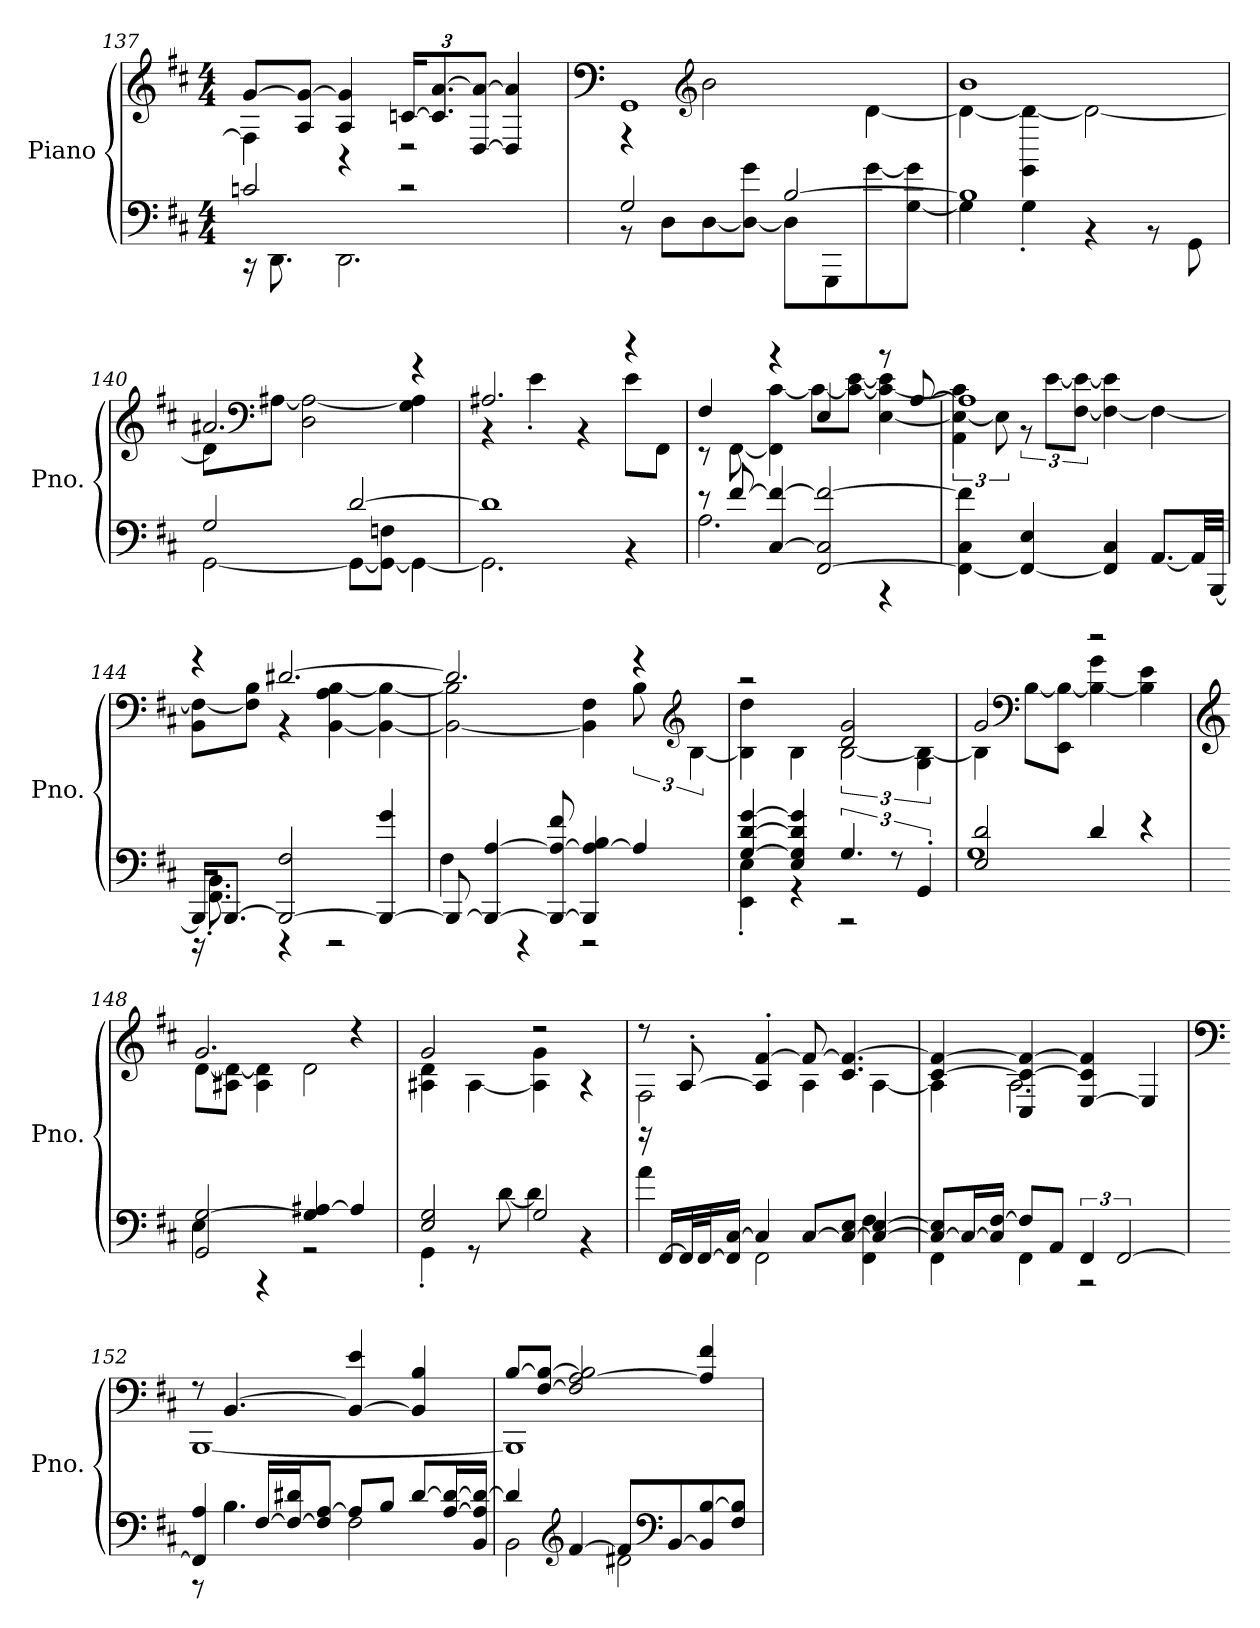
**kern	**kern
*part1	*part1
*staff2	*staff1
*I"Piano	*
*I'Pno.	*
*clefF4	*clefG2
*k[f#c#]	*k[f#c#]
*M4/4	*M4/4
=137	=137
*^	*^
2cn/	16r	[8g/L	4F#\]
.	8.DD\	.	.
.	.	8A/ 8g/_J	.
.	2.DD\	4A/ 4g/]	4r
*	*	*Xbrackettup	*
2r	.	[24cn/KL	2r
.	.	12.c/] [12.a/	.
.	.	[12D/ 12a/_J	.
.	.	4D/] 4a/]	.
=138	=138	=138	=138
*	*	*clefF4	*
2G/	8r	1GG	4r
.	8D\L	.	.
*	*	*clefG2	*
.	[8D\	.	2b\
.	8D\_ 8g\J	.	.
[2B/	8D\L]	.	.
.	8GGG\	.	.
.	[8g\	.	[4d\
.	[8G\ 8g\]J	.	.
=139	=139	=139	=139
1B]	4G\]	1b	4d\_
.	4G'\	.	4GG\ 4d\_
.	4r	.	2d\_
.	8r	.	.
.	8GG\	.	.
=140	=140	=140	=140
2G/	[2GG\	2.a#X/	8d\L]
*	*	*clefF4	*
.	.	.	[8A#X\J
.	.	.	2D\ 2A#\_
[2d/	8GG\L_	.	.
.	8GG\_ 8Fn\J	.	.
.	4GG\_	4r	4G\ 4A#\]
!!LO:LB:g=z	!!
=141	=141	=141	=141
1d]	2.GG\]	2.A#X/	4r
.	.	.	4e'\
.	.	.	4r
.	4r	4r	8e\L
.	.	.	8FF#\J
=142	=142	=142	=142
8r	2.A\	4F#/	8r
[8f#/	.	.	[8FF#\
[4C#/ 4f#/_	.	4r	4FF#\] [4c#\
[2FF#/ 2C#/] 2f#/_	.	4E/	8c#\L_
.	.	.	8c#\_ [8e\J
.	4r	8r	[4E\ 4c#\_ 4e\]
.	.	[8A/	.
*v	*v	*	*
=143	=143	=143
*	*	*brackettup
4FF#\_ 4C#\ 4f#\]	1A]	6AA\ 6E\_ 6c#\]
.	.	12E\]
4FF#/_ 4E/	.	12r
.	.	[12e\L
.	.	[12F#\ 12e\_J
4FF#/] 4C#/	.	4F#\_ 4e\]
[8.AA/L	.	4F#\_
32AA/LL]	.	.
[32BBB/JJJ	.	.
=144	=144	=144
*^	*	*
16BBB/KL]	16r	4r	8BB\ 8F#\_L
[8.BBB/J	8.FF#\' 8.BB\'	.	.
.	.	.	8F#\] 8B\J
2BBB/_ 2F#/	4r	[2.d#X/	4r
.	2r	.	[4BB\ 4A\ [4B\
4BBB/_ 4g/	.	.	4BB\_ 4B\_
=145	=145	=145	=145
8BBB/_	4F#\	2.d#/]	2BB\_ 2B\]
4BBB/_ [4A/	.	.	.
.	4r	.	.
8BBB/_ 8A/_ 8f#/	.	.	.
4BBB/] 4A/_ 4B/	2r	.	4BB\] 4F#\
4A/]	.	4r	12B\
*	*	*clefG2	*
.	.	.	[6B\
!!LO:LB:g=z	!!
=146	=146	=146	=146
[4G/ [4d/ [4g/	4EE\' 4E\'	2r	4B\] 4dd\
4E/ 4G/] 4d/] 4g/]	4r	.	4B\
6.G/	2r	2d/ 2g/	[3B\
12r	.	.	.
6GG'/	.	.	6G\ 6B\_
=147	=147	=147	=147
2E/ 2d/	1G	2g/	4B\]
*	*	*clefF4	*
.	.	.	[8B\L
.	.	.	8EE\ 8B\_J
4d/	.	2r	4B\_ 4g\
4r	.	.	4B\] 4e\
=148	=148	=148	=148
*	*	*clefG2	*
2GG/ [2G/	4E\	2.g/	[8d\L
.	.	.	8A#X\ 8d\_J
.	4r	.	4A#\ 4d\]
4G/] [4A#X/	2r	.	2d\
4A#/]	.	4r	.
=149	=149	=149	=149
2E/ 2G/	4GG'\	2g/	4A#X\ 4d\
.	8r	.	[4A#\
.	[8d\	.	.
2G/	4d\]	2r	4A#\] 4g\
.	4r	.	4r
=150	=150	=150	=150
16r	4a\	8r	2F#\
[16FF#/LL	.	.	.
32FF#/L]	.	[8A'/	.
[32FF#/J	.	.	.
16FF#/] [16C#/JJ	.	.	.
4C#/]	2FF#\	4A/]' [4f#/'	.
[8C#/L	.	8f#/_	4A\
8C#/_ 8E/J	.	4.c#/ 4.f#/_	.
4C#/_ [4E/	4FF#\ 4F#\	.	[4A\
!!LO:PB:g=z	!!
=151	=151	=151	=151
8C#/_ 8E/]L	4FF#\	[4c#/ 4f#/_	4A\]
16C#/L_	.	.	.
16C#/] [16F#/JJ	.	.	.
8F#/L]	4FF#\	4C#/ 4c#/_ 4f#/_	2.A\
8AA/J	.	.	.
6FF#/	2r	[4E/ 4c#/] 4f#/]	.
[3FF#/	.	.	.
.	.	4E/]	.
=152	=152	=152	=152
*	*	*clefF4	*
4FF#/] 4A/	8r	8r	[1BBB
.	4.B\	[4.BB/	.
[16F#/LL	.	.	.
16F#/_ 16d#X/J	.	.	.
8F#/] [8A/J	.	.	.
8A/L]	2F#\	4BB/_ 4e/	.
8B/J	.	.	.
[8d#/L	.	4BB/] 4B/	.
[16A/ 16d#/_L	.	.	.
16BB/ 16A/] 16d#/_JJ	.	.	.
=153	=153	=153	=153
4d#/]	2BB\	[8B/L	1BBB]
.	.	[8F#/ 8B/_J	.
*clefG2	*	*	*
[4f#/	.	2F#/] [2A/ 2B/]	.
8f#/L]	2d#X\	.	.
*clefF4	*	*	*
[8BB/	.	.	.
8BB/] [8B/	.	4A/] 4f#/	.
8F#/ 8B/]J	.	.	.
*v	*v	*	*
*	*v	*v
=	=
*-	*-
